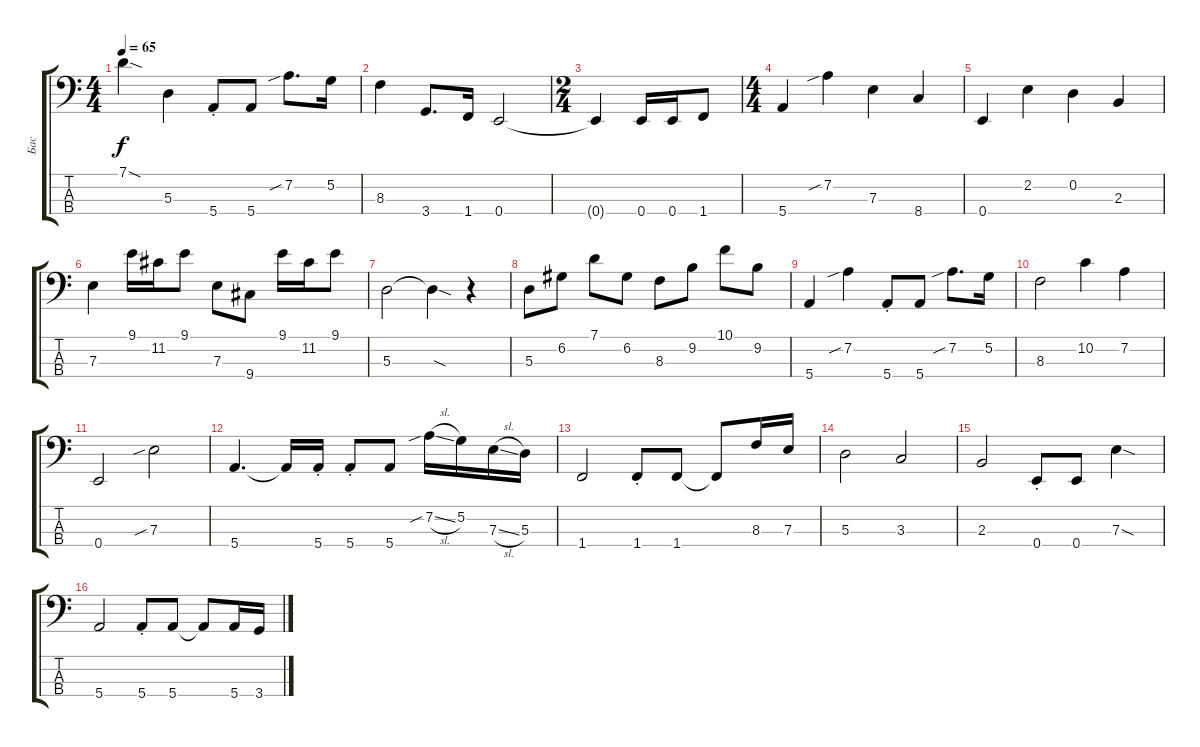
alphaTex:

\track ("Бас" "Бас") {instrument electricbassfinger}
\staff {score tabs}
\tuning (G2 D2 A1 E1) {hide}
\ts (4 4)
\tempo 65
\clef f4
\ks c
7.1{sod}.4{dy f} 5.3.4 5.4{st}.8 5.4.8 7.2{sib}.8{d} 5.2.16 |
8.3.4 3.4.8{d} 1.4.16 0.4.2 |
\ts (2 4)
0.4{t}.4 0.4.16 0.4.16 1.4.8 |
\ts (4 4)
5.4.4 7.2{sib}.4 7.3.4 8.4.4 |
0.4.4 2.2.4 0.2.4 2.3.4 |
7.3.4 9.1.16 11.2.16 9.1.8 7.3.8 9.4.8 9.1.16 11.2.16 9.1.8 |
5.3.2 5.3{sod t}.4 r.4 |
5.3.8 6.2.8 7.1.8 6.2.8 8.3.8 9.2.8 10.1.8 9.2.8 |
5.4.4 7.2{sib}.4 5.4{st}.8 5.4.8 7.2{sib}.8{d} 5.2.16 |
8.3.2 10.2.4 7.2.4 |
0.4.2 7.3{sib}.2 |
5.4.4{d} 5.4{t}.16 5.4{st}.16 5.4{st}.8 5.4.8 7.2{sib sl}.16 5.2.16 7.3{sl}.16 5.3.16 |
1.4.2 1.4{st}.8 1.4.8 1.4{t}.8 8.3.16 7.3.16 |
5.3.2 3.3.2 |
2.3.2 0.4{st}.8 0.4.8 7.3{sod}.4 |
5.4.2 5.4{st}.8 5.4.8 5.4{t}.8 5.4.16 3.4.16
